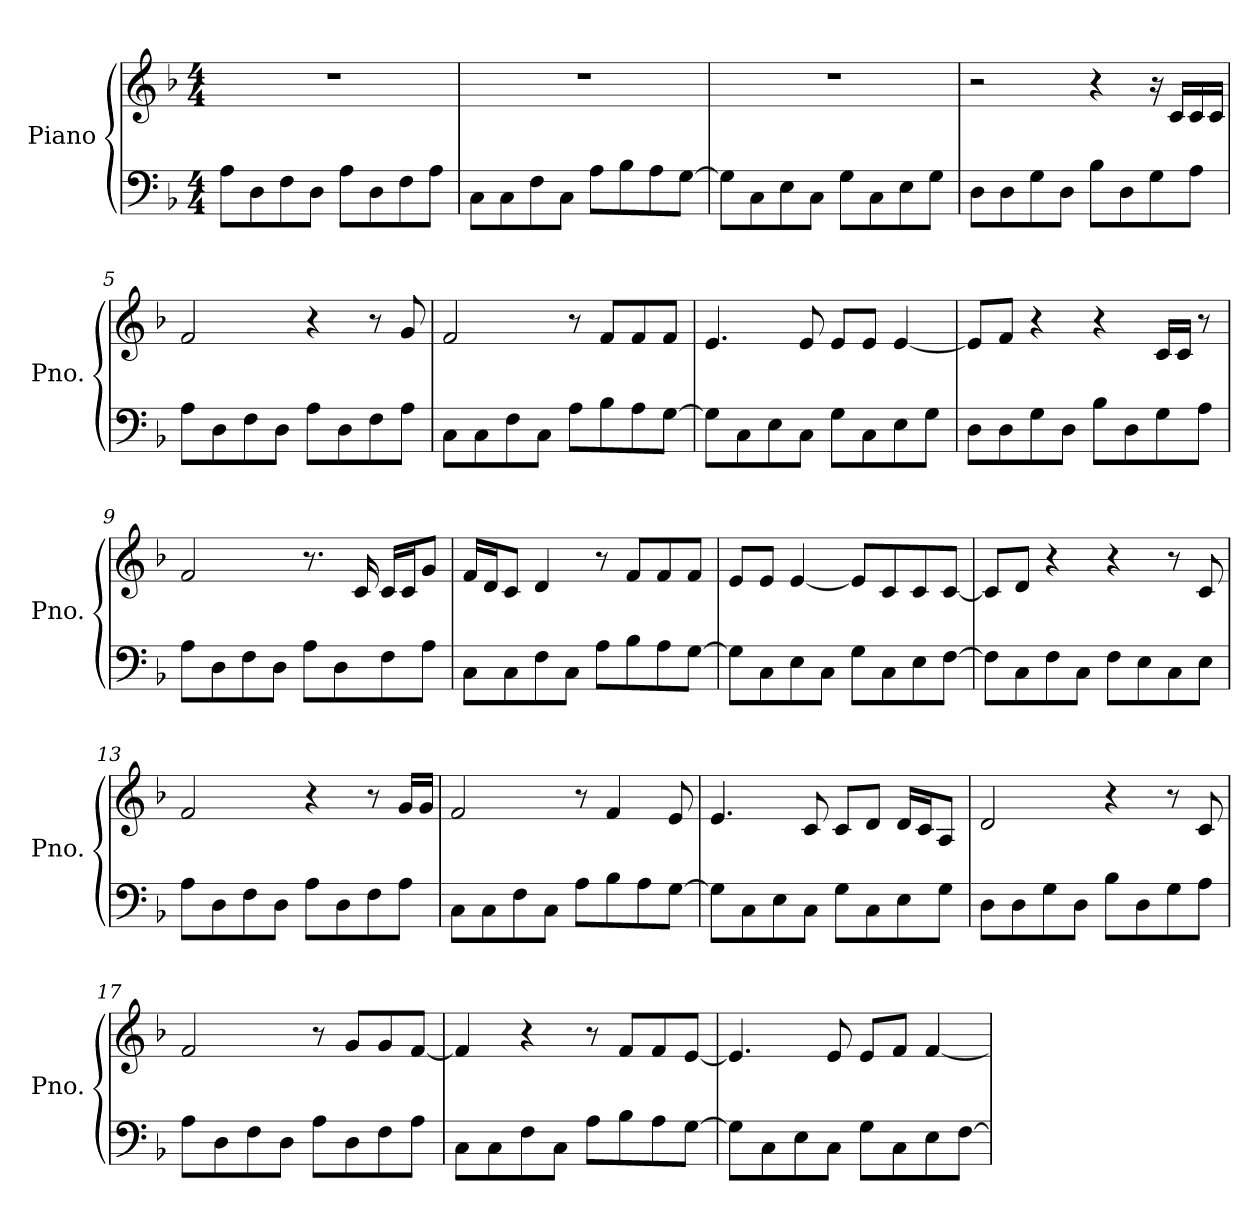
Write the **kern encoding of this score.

**kern	**kern
*part1	*part1
*staff2	*staff1
*I"Piano	*
*I'Pno.	*
*clefF4	*clefG2
*k[b-]	*k[b-]
*M4/4	*M4/4
=1	=1
8A\L	1r
8D\	.
8F\	.
8D\J	.
8A\L	.
8D\	.
8F\	.
8A\J	.
=2	=2
8C\L	1r
8C\	.
8F\	.
8C\J	.
8A\L	.
8B-\	.
8A\	.
[8G\J	.
=3	=3
8G\L]	1r
8C\	.
8E\	.
8C\J	.
8G\L	.
8C\	.
8E\	.
8G\J	.
=4	=4
8D\L	2r
8D\	.
8G\	.
8D\J	.
8B-\L	4r
8D\	.
8G\	16r
.	16c/LL
8A\J	16c/
.	16c/JJ
!!LO:LB:g=z
=5	=5
8A\L	2f/
8D\	.
8F\	.
8D\J	.
8A\L	4r
8D\	.
8F\	8r
8A\J	8g/
=6	=6
8C\L	2f/
8C\	.
8F\	.
8C\J	.
8A\L	8r
8B-\	8f/L
8A\	8f/
[8G\J	8f/J
=7	=7
8G\L]	4.e/
8C\	.
8E\	.
8C\J	8e/
8G\L	8e/L
8C\	8e/J
8E\	[4e/
8G\J	.
=8	=8
8D\L	8e/L]
8D\	8f/J
8G\	4r
8D\J	.
8B-\L	4r
8D\	.
8G\	16c/LL
.	16c/JJ
8A\J	8r
!!LO:LB:g=z
=9	=9
8A\L	2f/
8D\	.
8F\	.
8D\J	.
8A\L	8.r
8D\	.
.	16c/
8F\	16c/LL
.	16c/J
8A\J	8g/J
=10	=10
8C\L	16f/LL
.	16d/J
8C\	8c/J
8F\	4d/
8C\J	.
8A\L	8r
8B-\	8f/L
8A\	8f/
[8G\J	8f/J
=11	=11
8G\L]	8e/L
8C\	8e/J
8E\	[4e/
8C\J	.
8G\L	8e/L]
8C\	8c/
8E\	8c/
[8F\J	[8c/J
=12	=12
8F\L]	8c/L]
8C\	8d/J
8F\	4r
8C\J	.
8F\L	4r
8E\	.
8C\	8r
8E\J	8c/
!!LO:LB:g=z
=13	=13
8A\L	2f/
8D\	.
8F\	.
8D\J	.
8A\L	4r
8D\	.
8F\	8r
8A\J	16g/LL
.	16g/JJ
=14	=14
8C\L	2f/
8C\	.
8F\	.
8C\J	.
8A\L	8r
8B-\	4f/
8A\	.
[8G\J	8e/
=15	=15
8G\L]	4.e/
8C\	.
8E\	.
8C\J	8c/
8G\L	8c/L
8C\	8d/J
8E\	16d/LL
.	16c/J
8G\J	8A/J
=16	=16
8D\L	2d/
8D\	.
8G\	.
8D\J	.
8B-\L	4r
8D\	.
8G\	8r
8A\J	8c/
!!LO:LB:g=z
=17	=17
8A\L	2f/
8D\	.
8F\	.
8D\J	.
8A\L	8r
8D\	8g/L
8F\	8g/
8A\J	[8f/J
=18	=18
8C\L	4f/]
8C\	.
8F\	4r
8C\J	.
8A\L	8r
8B-\	8f/L
8A\	8f/
[8G\J	[8e/J
=19	=19
8G\L]	4.e/]
8C\	.
8E\	.
8C\J	8e/
8G\L	8e/L
8C\	8f/J
8E\	[4f/
[8F\J	.
=	=
*-	*-
